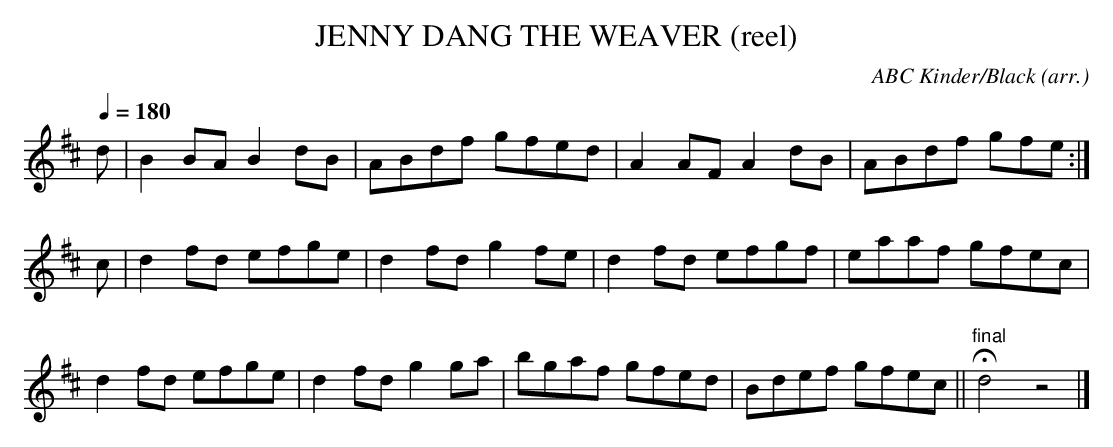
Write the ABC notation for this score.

X:1
T:JENNY DANG THE WEAVER (reel)\
C:ABC Kinder/Black (arr.)\
M:4/4\
L:1/8\
Q:1/4=180\
K:D\
d|B2BA B2dB|ABdf gfed|A2AF A2dB|ABdf gfe :|\
c|d2 fd efge|d2fd g2fe|d2fd efgf|eaaf gfec|\
d2 fd efge|d2fd g2ga|bgaf gfed|Bdef gfec||"final"Hd4z4|]\
\
\
\
